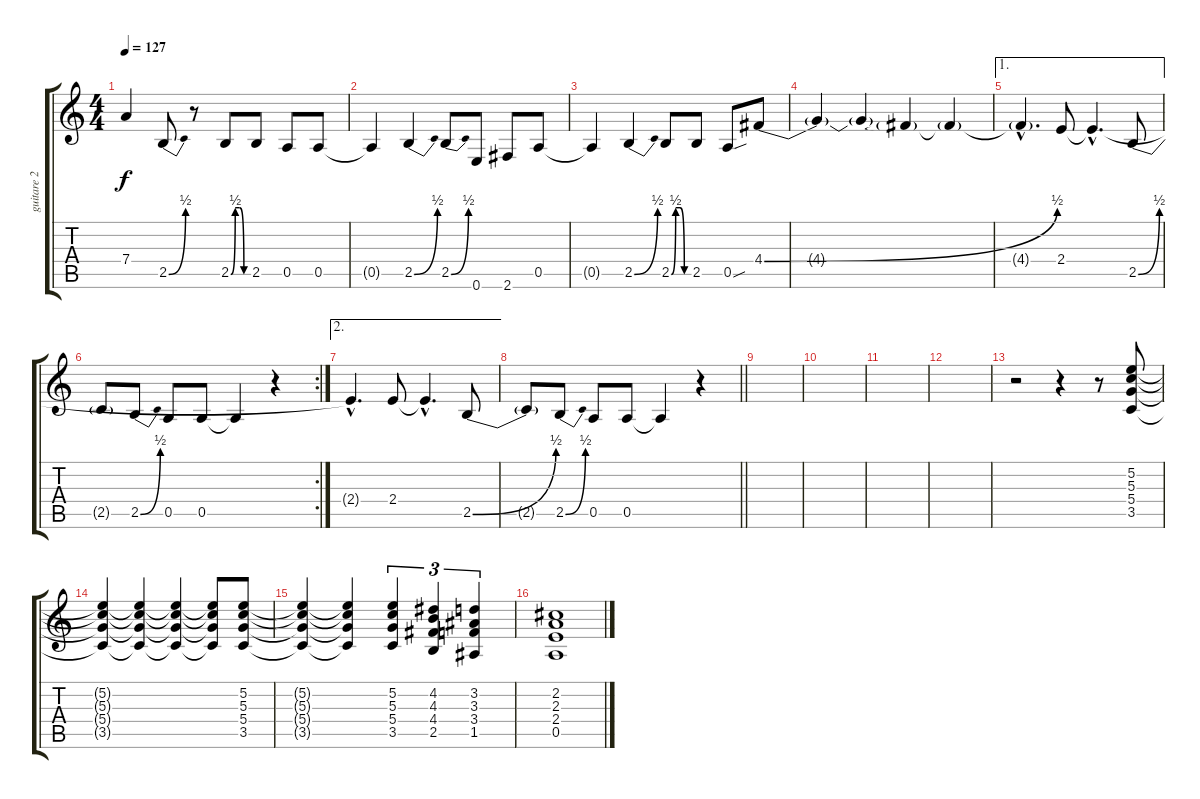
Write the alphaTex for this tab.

\track ("guitare 2" "guitare 2") {instrument distortionguitar}
\staff {score tabs}
\tuning (E4 B3 G3 D3 A2 E2) {hide}
\ts (4 4)
\tempo 127
\clef g2
\ks c
7.4{t}.4{dy f} 2.5{be (bend 0 0 60 2)}.8 r.8 2.5{be (custom 0 0 15 2 30 2 45 0 60 0)}.8 2.5.8 0.5.8 0.5.8 |
0.5{t}.4 2.5{be (bend 0 0 60 2)}.4 2.5{be (bend 0 0 60 2)}.8 0.6.8 2.6.8 0.5.8 |
0.5{t}.4 2.5{be (bend 0 0 60 2)}.4 2.5{be (custom 0 0 15 2 30 2 45 0 60 0)}.8 2.5.8 0.5{sou}.8 4.4{be (bend 0 0 60 2)}.8 |
4.4{t}.4 4.4{t}.4 4.4{t}.4 4.4{t}.4 |
\ae 1
4.4{hac t}.4{d} 2.4.8 2.4{hac t}.4{d} 2.5{be (bend 0 0 60 2)}.8 |
\rc 2
2.5{t}.8 2.5{be (bend 0 0 60 2)}.8 0.5.8 0.5.8 0.5{t}.4 r.4 |
\ae 2
2.4{hac t}.4{d} 2.4.8 2.4{hac t}.4{d} 2.5{be (bend 0 0 60 2)}.8 |
\barLineRight lightlight
2.5{t}.8 2.5{be (bend 0 0 60 2)}.8 0.5.8 0.5.8 0.5{t}.4 r.4 |
|
|
|
|
r.2 r.4 r.8 (5.2 5.3 5.4 3.5).8 |
(5.2{t} 5.3{t} 5.4{t} 3.5{t}).4 (5.2{t} 5.3{t} 5.4{t} 3.5{t}).4 (5.2{t} 5.3{t} 5.4{t} 3.5{t}).4 (5.2{t} 5.3{t} 5.4{t} 3.5{t}).8 (5.2 5.3 5.4 3.5).8 |
(5.2{t} 5.3{t} 5.4{t} 3.5{t}).4 (5.2{t} 5.3{t} 5.4{t} 3.5{t}).4 (5.2 5.3 5.4 3.5).4{tu (3 2)} (4.2 4.3 4.4 2.5).4{tu (3 2)} (3.2 3.3 3.4 1.5).4{tu (3 2)} |
(2.2 2.3 2.4 0.5).1
